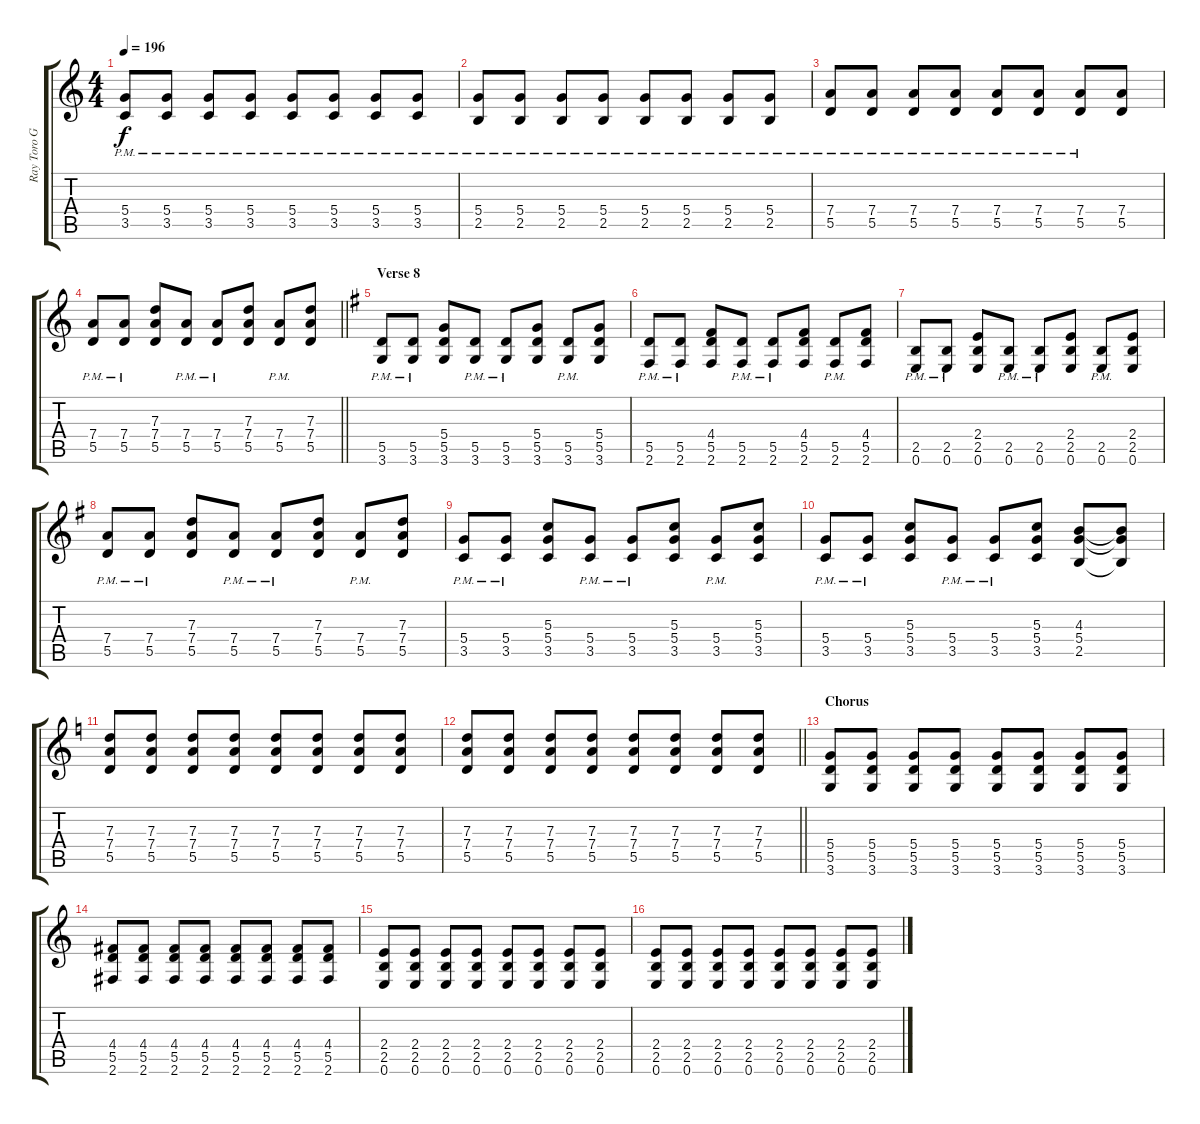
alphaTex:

\track ("Ray Toro GUitarra 1" "Ray Toro G") {instrument distortionguitar}
\staff {score tabs}
\tuning (E4 B3 G3 D3 A2 E2) {hide}
\ts (4 4)
\tempo 196
\clef g2
\ks c
(5.4{pm} 3.5{pm}).8{dy f} (5.4{pm} 3.5{pm}).8 (5.4{pm} 3.5{pm}).8 (5.4{pm} 3.5{pm}).8 (5.4{pm} 3.5{pm}).8 (5.4{pm} 3.5{pm}).8 (5.4{pm} 3.5{pm}).8 (5.4{pm} 3.5{pm}).8 |
(5.4{pm} 2.5{pm}).8 (5.4{pm} 2.5{pm}).8 (5.4{pm} 2.5{pm}).8 (5.4{pm} 2.5{pm}).8 (5.4{pm} 2.5{pm}).8 (5.4{pm} 2.5{pm}).8 (5.4{pm} 2.5{pm}).8 (5.4{pm} 2.5{pm}).8 |
(7.4{pm} 5.5{pm}).8 (7.4{pm} 5.5{pm}).8 (7.4{pm} 5.5{pm}).8 (7.4{pm} 5.5{pm}).8 (7.4{pm} 5.5{pm}).8 (7.4{pm} 5.5{pm}).8 (7.4{pm} 5.5{pm}).8 (7.4 5.5).8 |
\barLineRight lightlight
(7.4{pm} 5.5{pm}).8 (7.4{pm} 5.5{pm}).8 (7.3 7.4 5.5).8 (7.4{pm} 5.5{pm}).8 (7.4{pm} 5.5{pm}).8 (7.3 7.4 5.5).8 (7.4{pm} 5.5{pm}).8 (7.3 7.4 5.5).8 |
\section ("" "Verse 8")
\ks eminor
(5.5{pm} 3.6{pm}).8 (5.5{pm} 3.6{pm}).8 (5.4 5.5 3.6).8 (5.5{pm} 3.6{pm}).8 (5.5{pm} 3.6{pm}).8 (5.4 5.5 3.6).8 (5.5{pm} 3.6{pm}).8 (5.4 5.5 3.6).8 |
(5.5{pm} 2.6{pm}).8 (5.5{pm} 2.6{pm}).8 (4.4 5.5 2.6).8 (5.5{pm} 2.6{pm}).8 (5.5{pm} 2.6{pm}).8 (4.4 5.5 2.6).8 (5.5{pm} 2.6{pm}).8 (4.4 5.5 2.6).8 |
(2.5{pm} 0.6{pm}).8 (2.5{pm} 0.6{pm}).8 (2.4 2.5 0.6).8 (2.5{pm} 0.6{pm}).8 (2.5{pm} 0.6{pm}).8 (2.4 2.5 0.6).8 (2.5{pm} 0.6{pm}).8 (2.4 2.5 0.6).8 |
(7.4{pm} 5.5{pm}).8 (7.4{pm} 5.5{pm}).8 (7.3 7.4 5.5).8 (7.4{pm} 5.5{pm}).8 (7.4{pm} 5.5{pm}).8 (7.3 7.4 5.5).8 (7.4{pm} 5.5{pm}).8 (7.3 7.4 5.5).8 |
(5.4{pm} 3.5{pm}).8 (5.4{pm} 3.5{pm}).8 (5.3 5.4 3.5).8 (5.4{pm} 3.5{pm}).8 (5.4{pm} 3.5{pm}).8 (5.3 5.4 3.5).8 (5.4{pm} 3.5{pm}).8 (5.3 5.4 3.5).8 |
(5.4{pm} 3.5{pm}).8 (5.4{pm} 3.5{pm}).8 (5.3 5.4 3.5).8 (5.4{pm} 3.5{pm}).8 (5.4{pm} 3.5{pm}).8 (5.3 5.4 3.5).8 (4.3 5.4 2.5).8 (4.3{t} 5.4{t} 2.5{t}).8 |
\ks c
(7.3 7.4 5.5).8 (7.3 7.4 5.5).8 (7.3 7.4 5.5).8 (7.3 7.4 5.5).8 (7.3 7.4 5.5).8 (7.3 7.4 5.5).8 (7.3 7.4 5.5).8 (7.3 7.4 5.5).8 |
\barLineRight lightlight
(7.3 7.4 5.5).8 (7.3 7.4 5.5).8 (7.3 7.4 5.5).8 (7.3 7.4 5.5).8 (7.3 7.4 5.5).8 (7.3 7.4 5.5).8 (7.3 7.4 5.5).8 (7.3 7.4 5.5).8 |
\section ("" "Chorus")
(5.4 5.5 3.6).8 (5.4 5.5 3.6).8 (5.4 5.5 3.6).8 (5.4 5.5 3.6).8 (5.4 5.5 3.6).8 (5.4 5.5 3.6).8 (5.4 5.5 3.6).8 (5.4 5.5 3.6).8 |
(4.4 5.5 2.6).8 (4.4 5.5 2.6).8 (4.4 5.5 2.6).8 (4.4 5.5 2.6).8 (4.4 5.5 2.6).8 (4.4 5.5 2.6).8 (4.4 5.5 2.6).8 (4.4 5.5 2.6).8 |
(2.4 2.5 0.6).8 (2.4 2.5 0.6).8 (2.4 2.5 0.6).8 (2.4 2.5 0.6).8 (2.4 2.5 0.6).8 (2.4 2.5 0.6).8 (2.4 2.5 0.6).8 (2.4 2.5 0.6).8 |
(2.4 2.5 0.6).8 (2.4 2.5 0.6).8 (2.4 2.5 0.6).8 (2.4 2.5 0.6).8 (2.4 2.5 0.6).8 (2.4 2.5 0.6).8 (2.4 2.5 0.6).8 (2.4 2.5 0.6).8
